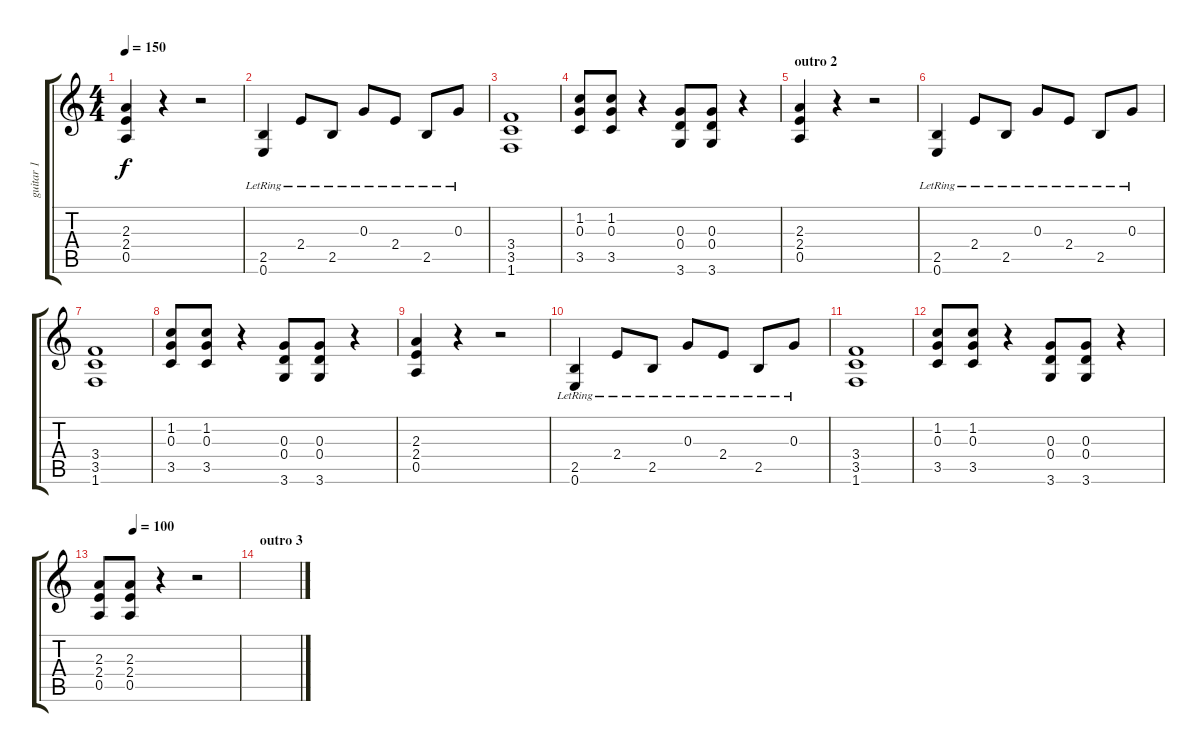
\track ("guitar 1" "guitar 1") {instrument distortionguitar}
\staff {score tabs}
\tuning (E4 B3 G3 D3 A2 E2) {hide}
\ts (4 4)
\tempo 150
\clef g2
\ks c
(2.3 2.4 0.5).4{dy f} r.4 r.2 |
(2.5{lr} 0.6{lr}).4 2.4{lr}.8 2.5{lr}.8 0.3{lr}.8 2.4{lr}.8 2.5{lr}.8 0.3{lr}.8 |
(3.4 3.5 1.6).1 |
(1.2 0.3 3.5).8 (1.2 0.3 3.5).8 r.4 (0.3 0.4 3.6).8 (0.3 0.4 3.6).8 r.4 |
\section ("" "outro 2")
(2.3 2.4 0.5).4 r.4 r.2 |
(2.5{lr} 0.6{lr}).4 2.4{lr}.8 2.5{lr}.8 0.3{lr}.8 2.4{lr}.8 2.5{lr}.8 0.3{lr}.8 |
(3.4 3.5 1.6).1 |
(1.2 0.3 3.5).8 (1.2 0.3 3.5).8 r.4 (0.3 0.4 3.6).8 (0.3 0.4 3.6).8 r.4 |
(2.3 2.4 0.5).4 r.4 r.2 |
(2.5{lr} 0.6{lr}).4 2.4{lr}.8 2.5{lr}.8 0.3{lr}.8 2.4{lr}.8 2.5{lr}.8 0.3{lr}.8 |
(3.4 3.5 1.6).1 |
(1.2 0.3 3.5).8 (1.2 0.3 3.5).8 r.4 (0.3 0.4 3.6).8 (0.3 0.4 3.6).8 r.4 |
\tempo (100 0.25)
(2.3 2.4 0.5).8 (2.3 2.4 0.5).8 r.4 r.2 |
\section ("" "outro 3")
